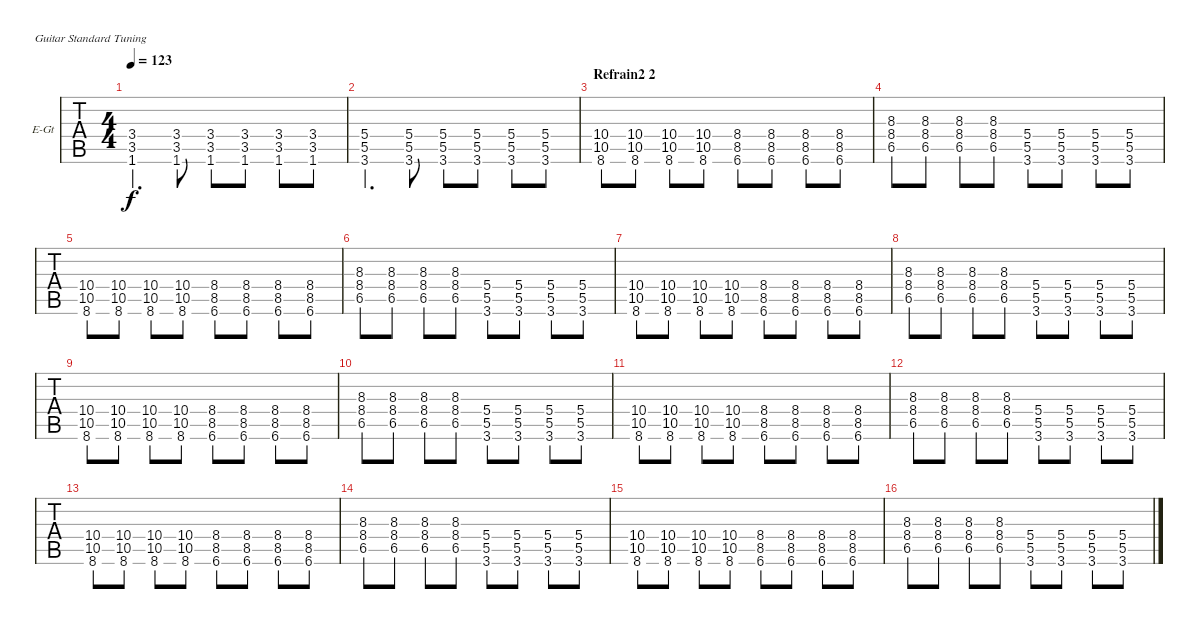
\bracketExtendMode groupsimilarinstruments
\firstSystemTrackNameOrientation horizontal
\otherSystemsTrackNameOrientation horizontal
\track ("Guitare" "E-Gt") {instrument electricguitarclean}
\staff {tabs}
\tuning (E4 B3 G3 D3 A2 E2)
\ts (4 4)
\tempo 123
\clef g2
\ks c
(3.4 3.5 1.6).4{d dy f} (3.4 3.5 1.6).8 (3.4 3.5 1.6).8 (3.4 3.5 1.6).8 (3.4 3.5 1.6).8 (3.4 3.5 1.6).8 |
(5.4 5.5 3.6).4{d} (5.4 5.5 3.6).8 (5.4 5.5 3.6).8 (5.4 5.5 3.6).8 (5.4 5.5 3.6).8 (5.4 5.5 3.6).8 |
\section ("" "Refrain2 2")
(10.4 10.5 8.6).8 (10.4 10.5 8.6).8 (10.4 10.5 8.6).8 (10.4 10.5 8.6).8 (8.4 8.5 6.6).8 (8.4 8.5 6.6).8 (8.4 8.5 6.6).8 (8.4 8.5 6.6).8 |
(8.3 8.4 6.5).8 (8.3 8.4 6.5).8 (8.3 8.4 6.5).8 (8.3 8.4 6.5).8 (5.4 5.5 3.6).8 (5.4 5.5 3.6).8 (5.4 5.5 3.6).8 (5.4 5.5 3.6).8 |
(10.4 10.5 8.6).8 (10.4 10.5 8.6).8 (10.4 10.5 8.6).8 (10.4 10.5 8.6).8 (8.4 8.5 6.6).8 (8.4 8.5 6.6).8 (8.4 8.5 6.6).8 (8.4 8.5 6.6).8 |
(8.3 8.4 6.5).8 (8.3 8.4 6.5).8 (8.3 8.4 6.5).8 (8.3 8.4 6.5).8 (5.4 5.5 3.6).8 (5.4 5.5 3.6).8 (5.4 5.5 3.6).8 (5.4 5.5 3.6).8 |
(10.4 10.5 8.6).8 (10.4 10.5 8.6).8 (10.4 10.5 8.6).8 (10.4 10.5 8.6).8 (8.4 8.5 6.6).8 (8.4 8.5 6.6).8 (8.4 8.5 6.6).8 (8.4 8.5 6.6).8 |
(8.3 8.4 6.5).8 (8.3 8.4 6.5).8 (8.3 8.4 6.5).8 (8.3 8.4 6.5).8 (5.4 5.5 3.6).8 (5.4 5.5 3.6).8 (5.4 5.5 3.6).8 (5.4 5.5 3.6).8 |
(10.4 10.5 8.6).8 (10.4 10.5 8.6).8 (10.4 10.5 8.6).8 (10.4 10.5 8.6).8 (8.4 8.5 6.6).8 (8.4 8.5 6.6).8 (8.4 8.5 6.6).8 (8.4 8.5 6.6).8 |
(8.3 8.4 6.5).8 (8.3 8.4 6.5).8 (8.3 8.4 6.5).8 (8.3 8.4 6.5).8 (5.4 5.5 3.6).8 (5.4 5.5 3.6).8 (5.4 5.5 3.6).8 (5.4 5.5 3.6).8 |
(10.4 10.5 8.6).8 (10.4 10.5 8.6).8 (10.4 10.5 8.6).8 (10.4 10.5 8.6).8 (8.4 8.5 6.6).8 (8.4 8.5 6.6).8 (8.4 8.5 6.6).8 (8.4 8.5 6.6).8 |
(8.3 8.4 6.5).8 (8.3 8.4 6.5).8 (8.3 8.4 6.5).8 (8.3 8.4 6.5).8 (5.4 5.5 3.6).8 (5.4 5.5 3.6).8 (5.4 5.5 3.6).8 (5.4 5.5 3.6).8 |
(10.4 10.5 8.6).8 (10.4 10.5 8.6).8 (10.4 10.5 8.6).8 (10.4 10.5 8.6).8 (8.4 8.5 6.6).8 (8.4 8.5 6.6).8 (8.4 8.5 6.6).8 (8.4 8.5 6.6).8 |
(8.3 8.4 6.5).8 (8.3 8.4 6.5).8 (8.3 8.4 6.5).8 (8.3 8.4 6.5).8 (5.4 5.5 3.6).8 (5.4 5.5 3.6).8 (5.4 5.5 3.6).8 (5.4 5.5 3.6).8 |
(10.4 10.5 8.6).8 (10.4 10.5 8.6).8 (10.4 10.5 8.6).8 (10.4 10.5 8.6).8 (8.4 8.5 6.6).8 (8.4 8.5 6.6).8 (8.4 8.5 6.6).8 (8.4 8.5 6.6).8 |
(8.3 8.4 6.5).8 (8.3 8.4 6.5).8 (8.3 8.4 6.5).8 (8.3 8.4 6.5).8 (5.4 5.5 3.6).8 (5.4 5.5 3.6).8 (5.4 5.5 3.6).8 (5.4 5.5 3.6).8
